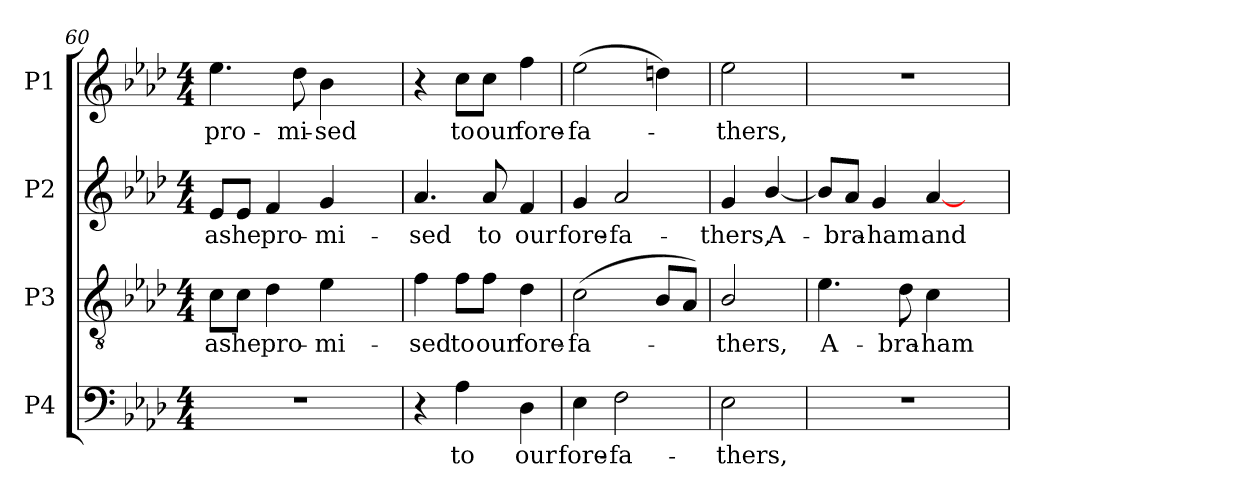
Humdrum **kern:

**kern	**text	**kern	**text	**kern	**text	**kern	**text
*part4	*part4	*part3	*part3	*part2	*part2	*part1	*part1
*staff4	*staff4	*staff3	*staff3	*staff2	*staff2	*staff1	*staff1
*I"P4	*	*I"P3	*	*I"P2	*	*I"P1	*
!!LO:LB:g=z
*clefF4	*	*clefGv2	*	*clefG2	*	*clefG2	*
*	*	*ITrd7c12	*	*	*	*	*
*k[b-e-a-d-]	*	*k[b-e-a-d-]	*	*k[b-e-a-d-]	*	*k[b-e-a-d-]	*
*A-:	*	*A-:	*	*A-:	*	*A-:	*
*M4/4	*	*M4/4	*	*M4/4	*	*M4/4	*
=60	=60	=60	=60	=60	=60	=60	=60
!LO:N:vis=1	!	!	!	!	!	!	!
!	!	!	!LO:LY:b:color=#000000	!	!	!	!
!	!	!	!	!	!LO:LY:b:color=#000000	!	!
!	!	!	!	!	!	!	!LO:LY:b:color=#000000
1r	.	8Ci\L	as	8e-i/L	as	4.ee-i\	pro-
!	!	!	!LO:LY:b:color=#000000	!	!	!	!
!	!	!	!	!	!LO:LY:b:color=#000000	!	!
.	.	8Ci\J	he	8e-i/J	he	.	.
!	!	!	!LO:LY:b:color=#000000	!	!	!	!
!	!	!	!	!	!LO:LY:b:color=#000000	!	!
.	.	4D-i\	pro-	4fi/	pro-	.	.
!	!	!	!	!	!	!	!LO:LY:b:color=#000000
.	.	.	.	.	.	8dd-i\	-mi-
!	!	!	!LO:LY:b:color=#000000	!	!	!	!
!	!	!	!	!	!LO:LY:b:color=#000000	!	!
!	!	!	!	!	!	!	!LO:LY:b:color=#000000
.	.	4E-i\	-mi-	4gi/	-mi-	4b-i\	-sed
.	.	4ryy	.	4ryy	.	4ryy	.
=61	=61	=61	=61	=61	=61	=61	=61
!	!	!	!LO:LY:b:color=#000000	!	!	!	!
!	!	!	!	!	!LO:LY:b:color=#000000	!	!
4r	.	4Fi\	-sed	4.a-i/	-sed	4r	.
!	!LO:LY:b:color=#000000	!	!	!	!	!	!
!	!	!	!LO:LY:b:color=#000000	!	!	!	!
!	!	!	!	!	!	!	!LO:LY:b:color=#000000
4A-i\	to	8Fi\L	to	.	.	8cci\L	to
!	!	!	!LO:LY:b:color=#000000	!	!	!	!
!	!	!	!	!	!LO:LY:b:color=#000000	!	!
!	!	!	!	!	!	!	!LO:LY:b:color=#000000
.	.	8Fi\J	our	8a-i/	to	8cci\J	our
!	!LO:LY:b:color=#000000	!	!	!	!	!	!
!	!	!	!LO:LY:b:color=#000000	!	!	!	!
!	!	!	!	!	!LO:LY:b:color=#000000	!	!
!	!	!	!	!	!	!	!LO:LY:b:color=#000000
4D-i\	our	4D-i\	fore-	4fi/	our	4ffi\	fore-
=62	=62	=62	=62	=62	=62	=62	=62
!	!LO:LY:b:color=#000000	!	!	!	!	!	!
!	!	!	!LO:LY:b:color=#000000	!	!	!	!
!	!	!	!	!	!LO:LY:b:color=#000000	!	!
!	!	!	!	!	!	!	!LO:LY:b:color=#000000
4E-i\	fore-	(2Ci\	-fa-	4gi/	fore-	(2ee-i\	-fa-
!	!LO:LY:b:color=#000000	!	!	!	!	!	!
!	!	!	!	!	!LO:LY:b:color=#000000	!	!
2Fi\	-fa-	.	.	2a-i/	-fa-	.	.
.	.	8BB-i/L	.	.	.	4ddni\)	.
.	.	8AA-i/J)	.	.	.	.	.
=63	=63	=63	=63	=63	=63	=63	=63
!	!LO:LY:b:color=#000000	!	!	!	!	!	!
!	!	!	!LO:LY:b:color=#000000	!	!	!	!
!	!	!	!	!	!LO:LY:b:color=#000000	!	!
!	!	!	!	!	!	!	!LO:LY:b:color=#000000
2E-i\	-thers,	2BB-i/	-thers,	4gi/	-thers,	2ee-i\	-thers,
!	!	!	!	!	!LO:LY:b:color=#000000	!	!
.	.	.	.	[4b-i/	A-	.	.
=64	=64	=64	=64	=64	=64	=64	=64
!LO:N:vis=1	!	!	!	!	!	!	!
!	!	!	!LO:LY:b:color=#000000	!	!	!LO:N:vis=1	!
1r	.	4.E-i\	A-	8b-i/L]	.	1r	.
!	!	!	!	!	!LO:LY:b:color=#000000	!	!
.	.	.	.	8a-i/J	-bra-	.	.
!	!	!	!	!	!LO:LY:b:color=#000000	!	!
.	.	.	.	4gi/	-ham	.	.
!	!	!	!LO:LY:b:color=#000000	!	!	!	!
.	.	8D-i\	-bra-	.	.	.	.
!	!	!	!LO:LY:b:color=#000000	!	!	!	!
!	!	!	!	!	!LO:LY:b:color=#000000	!	!
.	.	4Ci\	-ham	[4a-i/	and	.	.
.	.	4ryy	.	4ryy	.	.	.
=	=	=	=	=	=	=	=
*-	*-	*-	*-	*-	*-	*-	*-
